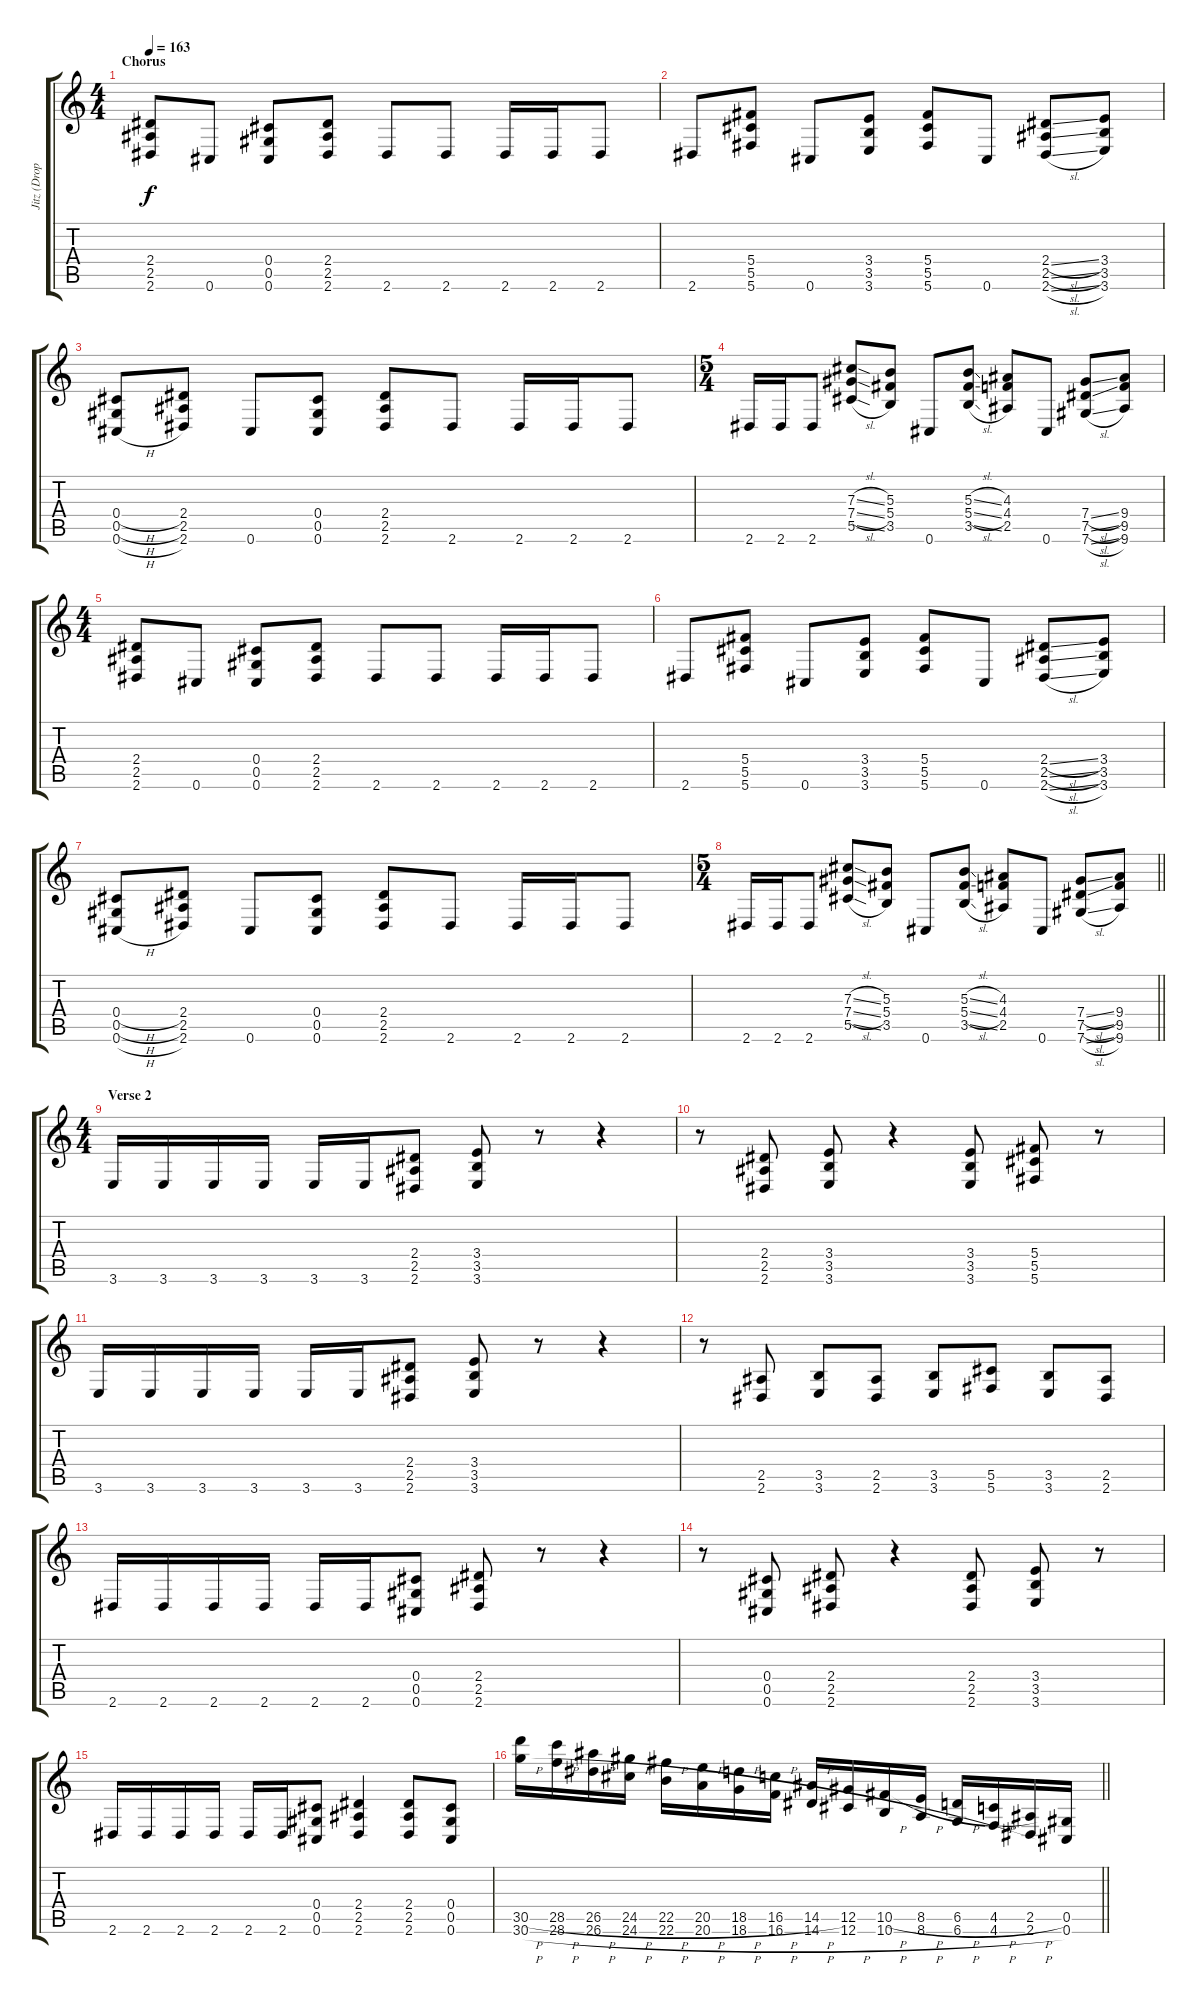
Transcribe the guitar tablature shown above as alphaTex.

\track ("Jitz (Dropped Db - Db-Ab-Db-Gb-Bb-Eb)" "Jitz (Drop") {instrument distortionguitar}
\staff {score tabs}
\tuning (Eb4 Bb3 Gb3 Db3 Ab2 Db2) {hide}
\ts (4 4)
\section ("" "Chorus")
\tempo 163
\clef g2
\ks c
(2.4 2.5 2.6).8{dy f} 0.6.8 (0.4 0.5 0.6).8 (2.4 2.5 2.6).8 2.6.8 2.6.8 2.6.16 2.6.16 2.6.8 |
2.6.8 (5.4 5.5 5.6).8 0.6.8 (3.4 3.5 3.6).8 (5.4 5.5 5.6).8 0.6.8 (2.4{sl} 2.5{sl} 2.6{sl}).8 (3.4 3.5 3.6).8 |
(0.4{h} 0.5{h} 0.6{h}).8 (2.4 2.5 2.6).8 0.6.8 (0.4 0.5 0.6).8 (2.4 2.5 2.6).8 2.6.8 2.6.16 2.6.16 2.6.8 |
\ts (5 4)
2.6.16 2.6.16 2.6.8 (7.3{sl} 7.4{sl} 5.5{sl}).8 (5.3 5.4 3.5).8 0.6.8 (5.3{sl} 5.4{sl} 3.5{sl}).8 (4.3 4.4 2.5).8 0.6.8 (7.4{sl} 7.5{sl} 7.6{sl}).8 (9.4 9.5 9.6).8 |
\ts (4 4)
(2.4 2.5 2.6).8 0.6.8 (0.4 0.5 0.6).8 (2.4 2.5 2.6).8 2.6.8 2.6.8 2.6.16 2.6.16 2.6.8 |
2.6.8 (5.4 5.5 5.6).8 0.6.8 (3.4 3.5 3.6).8 (5.4 5.5 5.6).8 0.6.8 (2.4{sl} 2.5{sl} 2.6{sl}).8 (3.4 3.5 3.6).8 |
(0.4{h} 0.5{h} 0.6{h}).8 (2.4 2.5 2.6).8 0.6.8 (0.4 0.5 0.6).8 (2.4 2.5 2.6).8 2.6.8 2.6.16 2.6.16 2.6.8 |
\ts (5 4)
\barLineRight lightlight
2.6.16 2.6.16 2.6.8 (7.3{sl} 7.4{sl} 5.5{sl}).8 (5.3 5.4 3.5).8 0.6.8 (5.3{sl} 5.4{sl} 3.5{sl}).8 (4.3 4.4 2.5).8 0.6.8 (7.4{sl} 7.5{sl} 7.6{sl}).8 (9.4 9.5 9.6).8 |
\ts (4 4)
\section ("" "Verse 2")
3.6.16 3.6.16 3.6.16 3.6.16 3.6.16 3.6.16 (2.4 2.5 2.6).8 (3.4 3.5 3.6).8 r.8 r.4 |
r.8 (2.4 2.5 2.6).8 (3.4 3.5 3.6).8 r.4 (3.4 3.5 3.6).8 (5.4 5.5 5.6).8 r.8 |
3.6.16 3.6.16 3.6.16 3.6.16 3.6.16 3.6.16 (2.4 2.5 2.6).8 (3.4 3.5 3.6).8 r.8 r.4 |
r.8 (2.5 2.6).8 (3.5 3.6).8 (2.5 2.6).8 (3.5 3.6).8 (5.5 5.6).8 (3.5 3.6).8 (2.5 2.6).8 |
2.6.16 2.6.16 2.6.16 2.6.16 2.6.16 2.6.16 (0.4 0.5 0.6).8 (2.4 2.5 2.6).8 r.8 r.4 |
r.8 (0.4 0.5 0.6).8 (2.4 2.5 2.6).8 r.4 (2.4 2.5 2.6).8 (3.4 3.5 3.6).8 r.8 |
2.6.16 2.6.16 2.6.16 2.6.16 2.6.16 2.6.16 (0.4 0.5 0.6).8 (2.4 2.5 2.6).4 (2.4 2.5 2.6).8 (0.4 0.5 0.6).8 |
\barLineRight lightlight
(30.5{h} 30.6{h}).16{instrument guitarfretnoise} (28.5{h} 28.6{h}).16 (26.5{h} 26.6{h}).16 (24.5{h} 24.6{h}).16 (22.5{h} 22.6{h}).16 (20.5{h} 20.6{h}).16 (18.5{h} 18.6{h}).16 (16.5{h} 16.6{h}).16 (14.5{h} 14.6{h}).16 (12.5 12.6{h}).16 (10.5{h} 10.6{h}).16 (8.5{h} 8.6{h}).16 (6.5{h} 6.6{h}).16 (4.5{h} 4.6{h}).16 (2.5{h} 2.6{h}).16 (0.5 0.6).16
